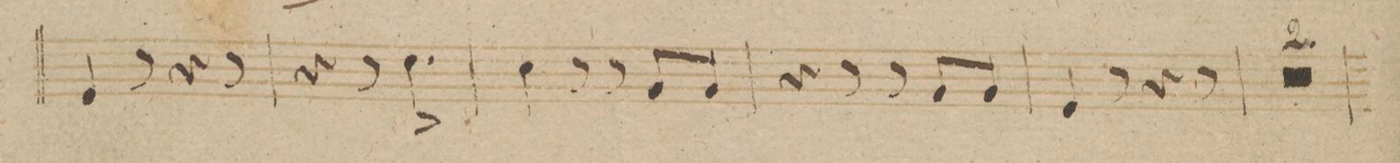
**kern	**dynam
*I"Corno 2do in F.	*
*clefG2	*
*k[b-]	*
*M6/8	*
4A/	.
8r	.
4r	.
8r	.
=97	=97
4r	.
8r	.
4.g^<\	.
=98	=98
4f\	.
8r	.
8r	.
8c/L	.
8c/J	.
=99	=99
4r	.
8r	.
8r	.
8c/L	.
8c/J	.
=100	=100
4A/	.
8r	.
4r	.
8r	.
=101	=101
1.r	.
=102	=102
=103	=103
*-	*-
